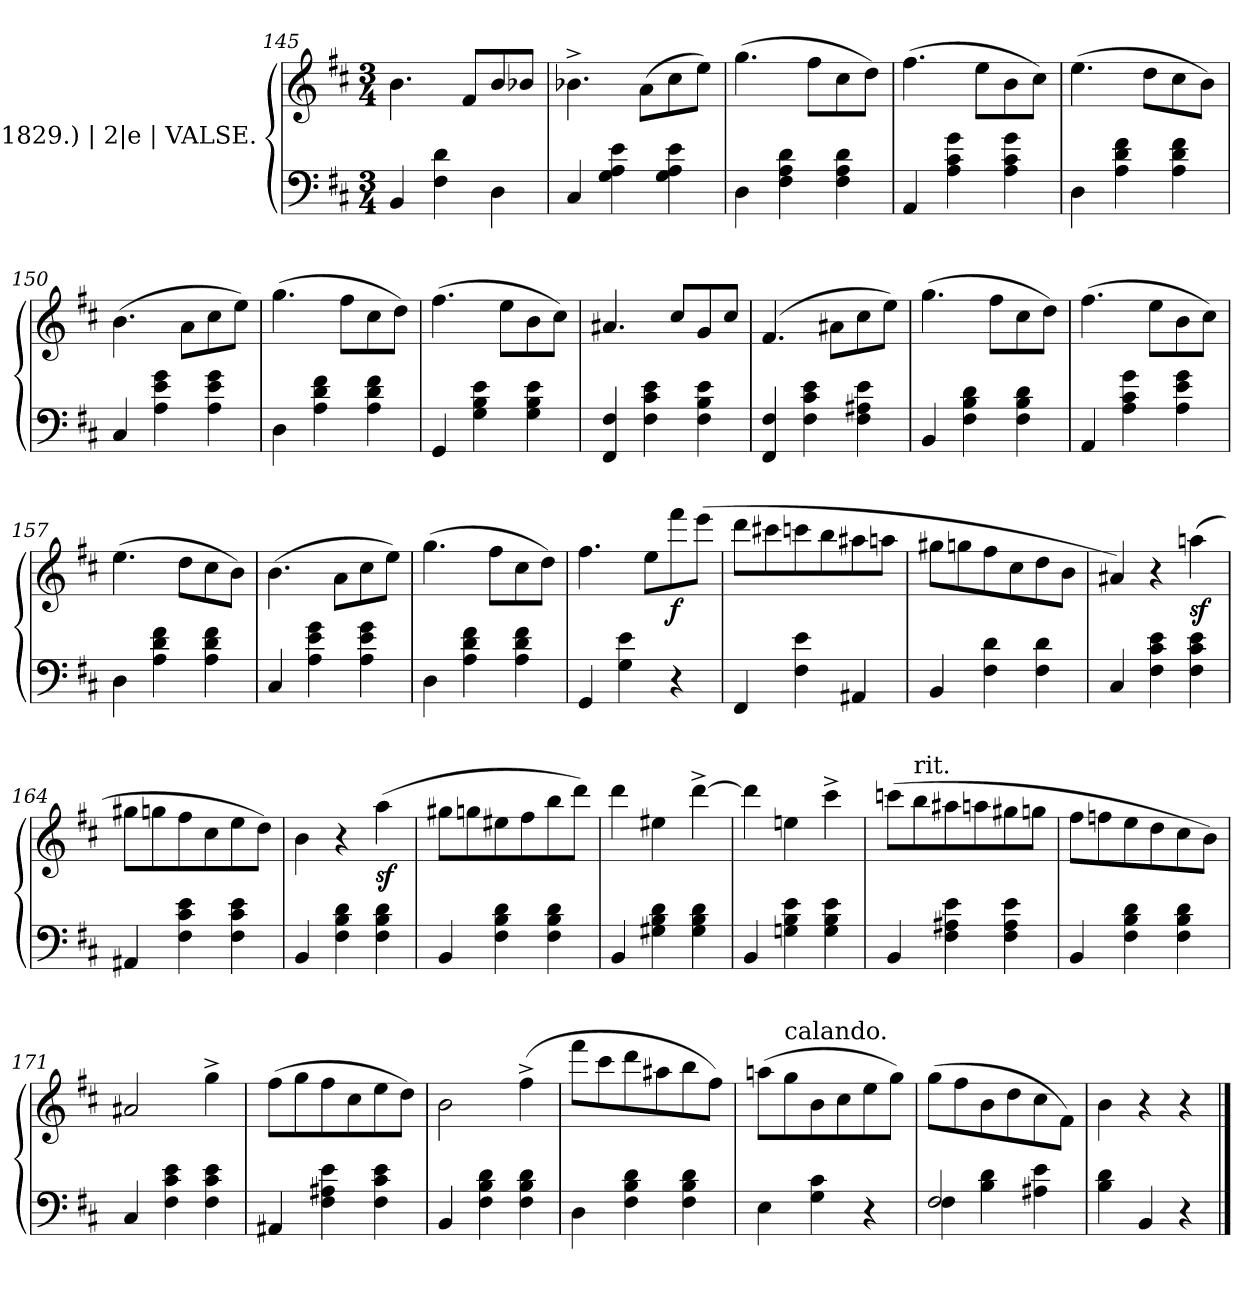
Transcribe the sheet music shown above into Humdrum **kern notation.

**kern	**kern	**dynam
*part2	*part1	*part1
*staff2	*staff1	*staff1
*	*I"(1829.) | 2|e | VALSE.	*
*clefF4	*clefG2	*
*k[f#c#]	*k[f#c#]	*
*M3/4	*M3/4	*
=145	=145	=145
4BB	4.b	.
4d 4F#	.	.
.	8f#L	.
4D	8b	.
.	8b-XJ	.
=146	=146	=146
4C#	4.b-X^	.
4e 4A 4G	.	.
.	(>8aL	.
4e 4A 4G	8cc#	.
.	8eeJ)	.
=147	=147	=147
4D	(>4.gg	.
4d 4A 4F#	.	.
.	8ff#L	.
4d 4A 4F#	8cc#	.
.	8ddJ)	.
=148	=148	=148
4AA	(>4.ff#	.
4g 4c# 4A	.	.
.	8eeL	.
4g 4c# 4A	8b	.
.	8cc#J)	.
=149	=149	=149
4D	(>4.ee	.
4f# 4d 4A	.	.
.	8ddL	.
4f# 4d 4A	8cc#	.
.	8bJ)	.
=150	=150	=150
4C#	(>4.b	.
4g 4e 4A	.	.
.	8aL	.
4g 4e 4A	8cc#	.
.	8eeJ)	.
=151	=151	=151
4D	(>4.gg	.
4f# 4d 4A	.	.
.	8ff#L	.
4f# 4d 4A	8cc#	.
.	8ddJ)	.
=152	=152	=152
4GG	(>4.ff#	.
4e 4B 4G	.	.
.	8eeL	.
4e 4B 4G	8b	.
.	8cc#J)	.
=153	=153	=153
4F# 4FF#	4.a#X	.
4e 4c# 4F#	.	.
.	8cc#/L	.
4e 4B 4F#	8g	.
.	8cc#J	.
=154	=154	=154
4F# 4FF#	(>4.f#	.
4e 4c# 4F#	.	.
.	8a#XL	.
4e 4A#X 4F#	8cc#	.
.	8eeJ)	.
=155	=155	=155
4BB	(>4.gg	.
4d 4B 4F#	.	.
.	8ff#L	.
4d 4B 4F#	8cc#	.
.	8ddJ)	.
=156	=156	=156
4AA	(>4.ff#	.
4g 4c# 4A	.	.
.	8eeL	.
4g 4e 4A	8b	.
.	8cc#J)	.
=157	=157	=157
4D	(>4.ee	.
4f# 4d 4A	.	.
.	8ddL	.
4f# 4d 4A	8cc#	.
.	8bJ)	.
=158	=158	=158
4C#	(>4.b	.
4g 4e 4A	.	.
.	8aL	.
4g 4e 4A	8cc#	.
.	8eeJ)	.
=159	=159	=159
4D	(>4.gg	.
4f# 4d 4A	.	.
.	8ff#L	.
4f# 4d 4A	8cc#	.
.	8ddJ)	.
=160	=160	=160
4GG	4.ff#	.
4e 4G	.	.
.	8eeL	.
4r	8fff#	f
.	(>8eeeJ	.
=161	=161	=161
4FF#	8dddL	.
.	8ccc#X	.
4e 4F#	8cccn	.
.	8bb	.
4AA#X	8aa#X	.
.	8aanJ	.
=162	=162	=162
4BB	8gg#XL	.
.	8ggn	.
4d 4F#	8ff#	.
.	8cc#	.
4d 4F#	8dd	.
.	8bJ	.
=163	=163	=163
4C#	4a#X)	.
4e 4c# 4F#	4r	.
4e 4c# 4F#	(>4aan	sf
=164	=164	=164
4AA#X	8gg#XL	.
.	8ggn	.
4e 4c# 4F#	8ff#	.
.	8cc#	.
4e 4c# 4F#	8ee	.
.	8ddJ)	.
=165	=165	=165
4BB	4b	.
4d 4B 4F#	4r	.
4d 4B 4F#	(>4aa	sf
=166	=166	=166
4BB	8gg#XL	.
.	8ggn	.
4d 4B 4F#	8ee#X	.
.	8ff#	.
4d 4B 4F#	8bb	.
.	8dddJ)	.
=167	=167	=167
4BB	4ddd	.
4d 4B 4G#X	4ee#X	.
4d 4B 4G#	[4ddd^<	.
=168	=168	=168
4BB	4ddd]	.
4e 4B 4Gn	4een	.
4e 4B 4G	4ccc#^<	.
=169	=169	=169
4BB	(>8cccnL	.
!	!LO:TX:a:t=rit.	!
.	8bb	.
4e 4A#X 4F#	8aa#X	.
.	8aan	.
4e 4A# 4F#	8gg#X	.
.	8ggnJ	.
=170	=170	=170
4BB	8ff#L	.
.	8ffn	.
4d 4B 4F#	8ee	.
.	8dd	.
4d 4B 4F#	8cc#	.
.	8bJ)	.
=171	=171	=171
4C#	2a#X	.
4e 4c# 4F#	.	.
4e 4c# 4F#	4gg^<	.
=172	=172	=172
4AA#X	(>8ff#L	.
.	8gg	.
4e 4A#X 4F#	8ff#	.
.	8cc#	.
4e 4c# 4F#	8ee	.
.	8ddJ)	.
=173	=173	=173
4BB	2b	.
4d 4B 4F#	.	.
4d 4B 4F#	(>4ff#^<	.
=174	=174	=174
4D	8fff#L	.
.	8ccc#	.
4d 4B 4F#	8ddd	.
.	8aa#X	.
4d 4B 4F#	8bb	.
.	8ff#J)	.
=175	=175	=175
4E	(>8aanL	.
!	!LO:TX:a:t=calando.	!
.	8gg	.
4c# 4G	8b	.
.	8cc#	.
4r	8ee	.
.	8ggJ)	.
=176	=176	=176
*^	*	*
2F#	4F#	(>8ggL	.
.	.	8ff#	.
.	4d 4B	8b	.
.	.	8dd	.
4ryy	4e 4A#X	8cc#	.
.	.	8f#J)	.
*v	*v	*	*
=177	=177	=177
4d 4B	4b	.
4BB	4r	.
4r	4r	.
==	==	==
*-	*-	*-
